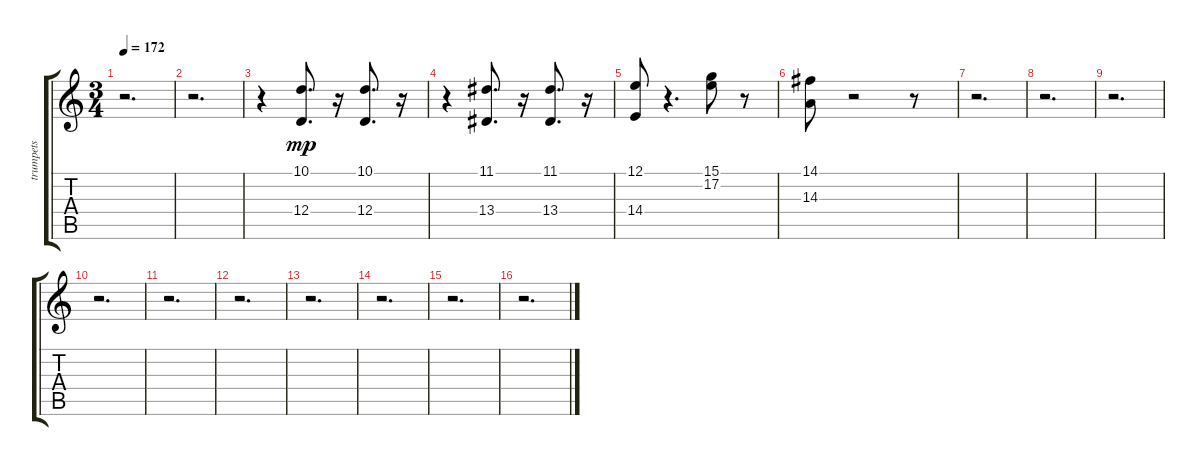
\track ("trumpets" "trumpets") {instrument trumpet}
\staff {score tabs}
\tuning (E4 B3 G3 D3 A2 E2) {hide}
\ts (3 4)
\tempo 172
\clef g2
\ks c
r.2{d dy mp} |
r.2{d} |
r.4 (10.1 12.4).8{d} r.16 (10.1 12.4).8{d} r.16 |
r.4 (11.1 13.4).8{d} r.16 (11.1 13.4).8{d} r.16 |
(12.1 14.4).8 r.4{d} (15.1 17.2).8 r.8 |
(14.1 14.3).8 r.2 r.8 |
r.2{d} |
r.2{d} |
r.2{d} |
r.2{d} |
r.2{d} |
r.2{d} |
r.2{d} |
r.2{d} |
r.2{d} |
r.2{d}
